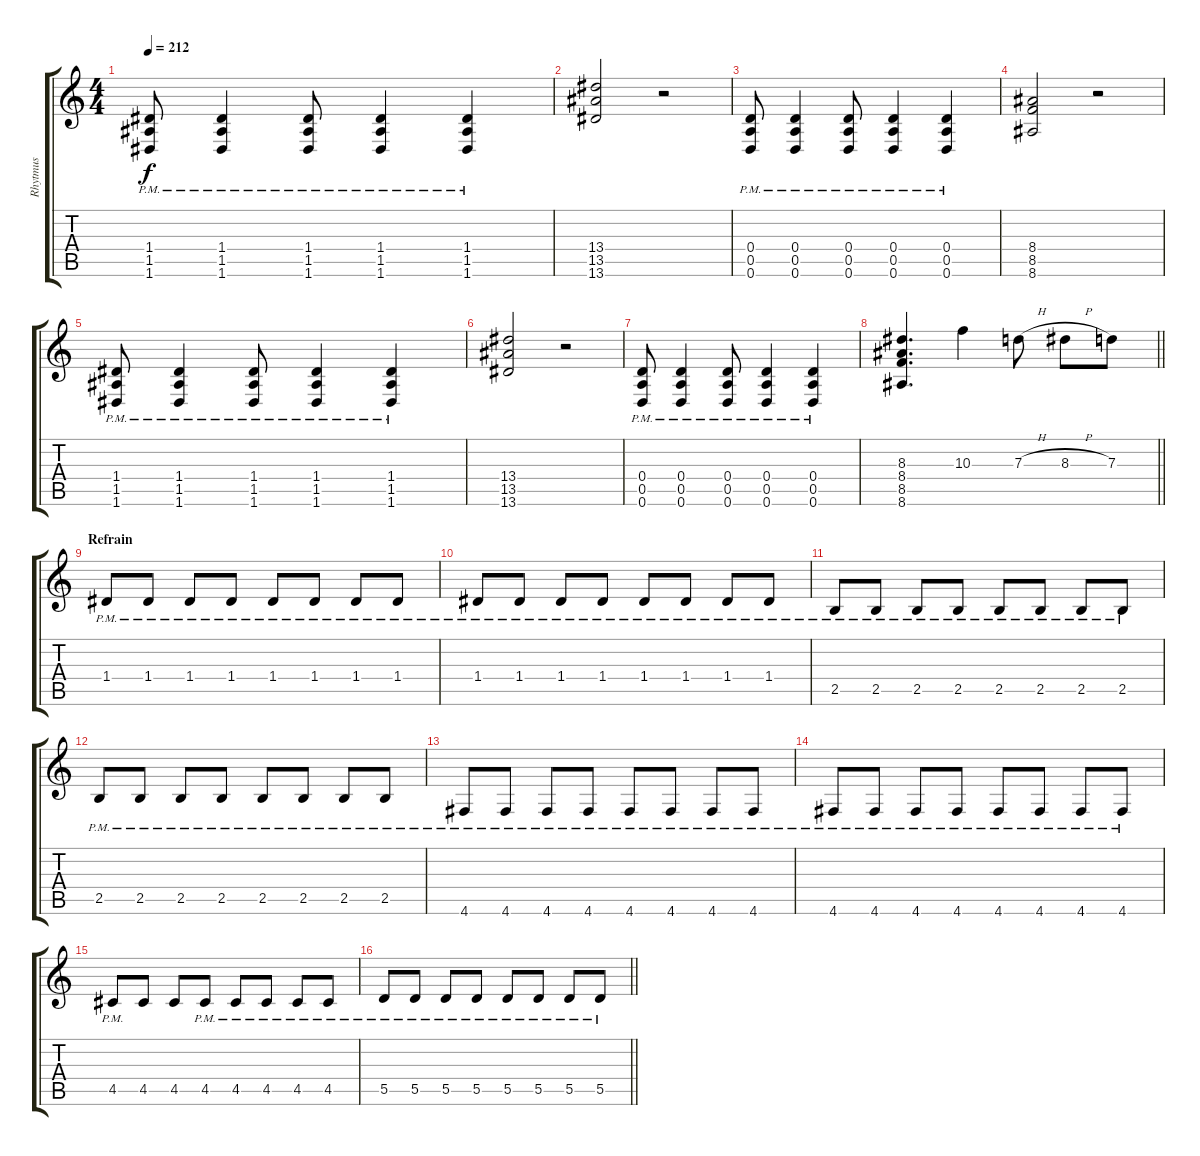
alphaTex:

\track ("Rhytmus" "Rhytmus") {instrument distortionguitar}
\staff {score tabs}
\tuning (E4 B3 G3 D3 A2 D2) {hide}
\ts (4 4)
\tempo 212
\clef g2
\ks c
(1.4{pm} 1.5{pm} 1.6{pm}).8{dy f} (1.4{pm} 1.5{pm} 1.6{pm}).4 (1.4{pm} 1.5{pm} 1.6{pm}).8 (1.4{pm} 1.5{pm} 1.6{pm}).4 (1.4{pm} 1.5{pm} 1.6{pm}).4 |
(13.4 13.5 13.6).2 r.2 |
(0.4{pm} 0.5{pm} 0.6{pm}).8 (0.4{pm} 0.5{pm} 0.6{pm}).4 (0.4{pm} 0.5{pm} 0.6{pm}).8 (0.4{pm} 0.5{pm} 0.6{pm}).4 (0.4{pm} 0.5{pm} 0.6{pm}).4 |
(8.4 8.5 8.6).2 r.2 |
(1.4{pm} 1.5{pm} 1.6{pm}).8 (1.4{pm} 1.5{pm} 1.6{pm}).4 (1.4{pm} 1.5{pm} 1.6{pm}).8 (1.4{pm} 1.5{pm} 1.6{pm}).4 (1.4{pm} 1.5{pm} 1.6{pm}).4 |
(13.4 13.5 13.6).2 r.2 |
(0.4{pm} 0.5{pm} 0.6{pm}).8 (0.4{pm} 0.5{pm} 0.6{pm}).4 (0.4{pm} 0.5{pm} 0.6{pm}).8 (0.4{pm} 0.5{pm} 0.6{pm}).4 (0.4{pm} 0.5{pm} 0.6{pm}).4 |
\barLineRight lightlight
(8.3 8.4 8.5 8.6).4{d} 10.3.4 7.3{h}.8 8.3{h}.8 7.3.8 |
\section ("" "Refrain")
1.4{pm}.8 1.4{pm}.8 1.4{pm}.8 1.4{pm}.8 1.4{pm}.8 1.4{pm}.8 1.4{pm}.8 1.4{pm}.8 |
1.4{pm}.8 1.4{pm}.8 1.4{pm}.8 1.4{pm}.8 1.4{pm}.8 1.4{pm}.8 1.4{pm}.8 1.4{pm}.8 |
2.5{pm}.8 2.5{pm}.8 2.5{pm}.8 2.5{pm}.8 2.5{pm}.8 2.5{pm}.8 2.5{pm}.8 2.5{pm}.8 |
2.5{pm}.8 2.5{pm}.8 2.5{pm}.8 2.5{pm}.8 2.5{pm}.8 2.5{pm}.8 2.5{pm}.8 2.5{pm}.8 |
4.6{pm}.8 4.6{pm}.8 4.6{pm}.8 4.6{pm}.8 4.6{pm}.8 4.6{pm}.8 4.6{pm}.8 4.6{pm}.8 |
4.6{pm}.8 4.6{pm}.8 4.6{pm}.8 4.6{pm}.8 4.6{pm}.8 4.6{pm}.8 4.6{pm}.8 4.6{pm}.8 |
4.5{pm}.8 4.5.8 4.5.8 4.5{pm}.8 4.5{pm}.8 4.5{pm}.8 4.5{pm}.8 4.5{pm}.8 |
\barLineRight lightlight
5.5{pm}.8 5.5{pm}.8 5.5{pm}.8 5.5{pm}.8 5.5{pm}.8 5.5{pm}.8 5.5{pm}.8 5.5{pm}.8
